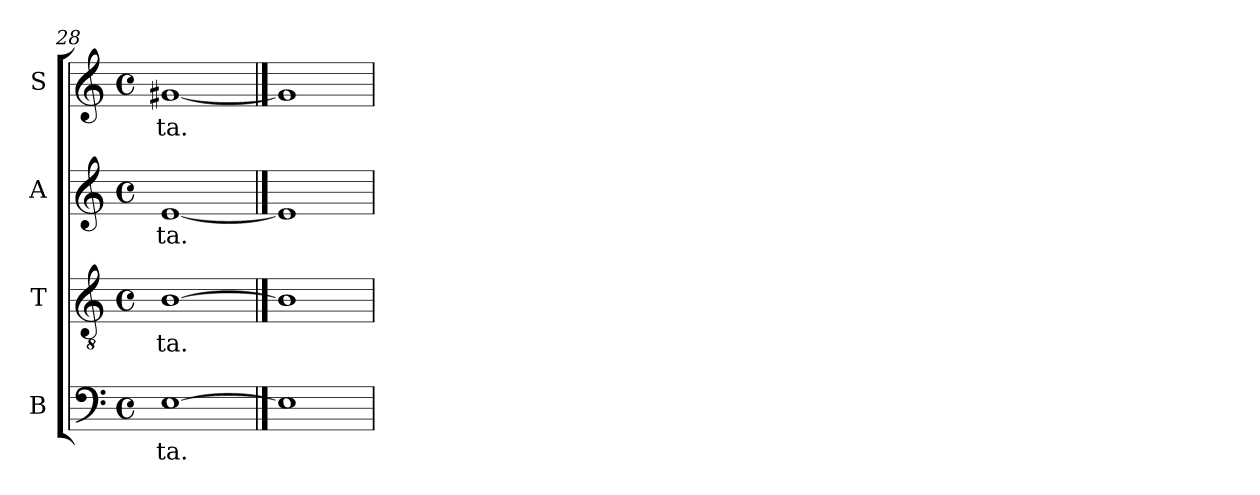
**kern	**text	**kern	**text	**kern	**text	**kern	**text
*part4	*part4	*part3	*part3	*part2	*part2	*part1	*part1
*staff4	*staff4	*staff3	*staff3	*staff2	*staff2	*staff1	*staff1
*I"B	*	*I"T	*	*I"A	*	*I"S	*
*clefF4	*	*clefGv2	*	*clefG2	*	*clefG2	*
*k[]	*	*k[]	*	*k[]	*	*k[]	*
*C:	*	*C:	*	*C:	*	*C:	*
*M4/4	*	*M4/4	*	*M4/4	*	*M4/4	*
*met(c)	*	*met(c)	*	*met(c)	*	*met(c)	*
=28	=28	=28	=28	=28	=28	=28	=28
!	!LO:LY:b:cj	!	!LO:LY:b:cj	!	!LO:LY:b:cj	!	!LO:LY:b:cj
[1E	-ta.	[1B	ta.	[1e	ta.	[1g#X	-ta.
==29	==29	==29	==29	==29	==29	==29	==29
1E]	.	1B]	.	1e]	.	1g#]	.
=	=	=	=	=	=	=	=
*-	*-	*-	*-	*-	*-	*-	*-
